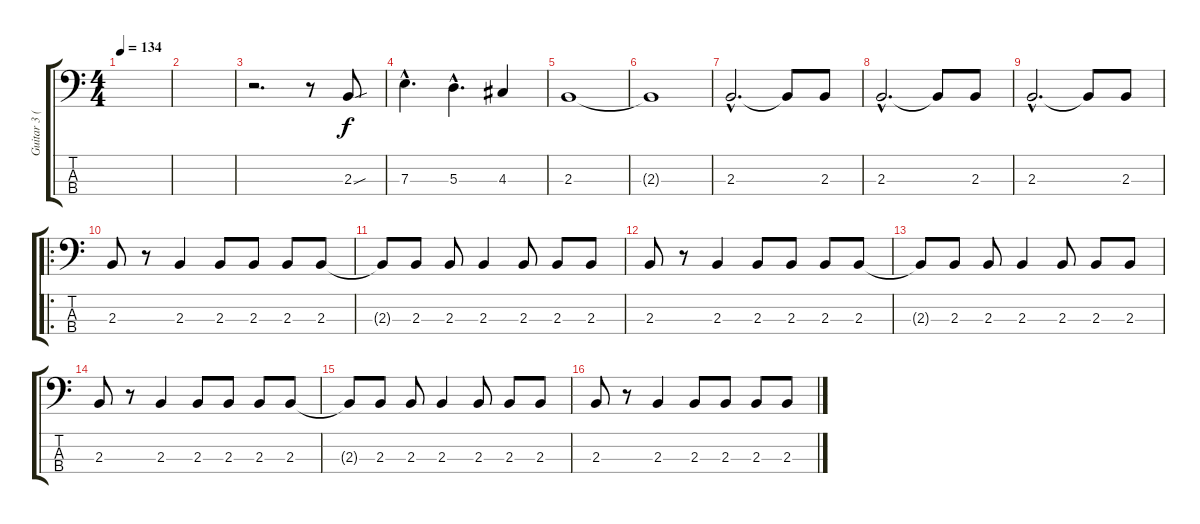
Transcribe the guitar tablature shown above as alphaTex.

\track ("Guitar 3 (bass)" "Guitar 3 (") {instrument electricbassfinger}
\staff {score tabs}
\tuning (G2 D2 A1 E1) {hide}
\ts (4 4)
\tempo 134
\clef f4
\ks c
|
|
r.2{d} r.8 2.3{sou}.8 |
7.3{hac}.4{d} 5.3{hac}.4{d} 4.3.4 |
2.3.1 |
2.3{t}.1 |
2.3{hac}.2{d} 2.3{t}.8 2.3.8 |
2.3{hac}.2{d} 2.3{t}.8 2.3.8 |
2.3{hac}.2{d} 2.3{t}.8 2.3.8 |
\ro
2.3.8 r.8 2.3.4 2.3.8 2.3.8 2.3.8 2.3.8 |
2.3{t}.8 2.3.8 2.3.8 2.3.4 2.3.8 2.3.8 2.3.8 |
2.3.8 r.8 2.3.4 2.3.8 2.3.8 2.3.8 2.3.8 |
2.3{t}.8 2.3.8 2.3.8 2.3.4 2.3.8 2.3.8 2.3.8 |
2.3.8 r.8 2.3.4 2.3.8 2.3.8 2.3.8 2.3.8 |
2.3{t}.8 2.3.8 2.3.8 2.3.4 2.3.8 2.3.8 2.3.8 |
2.3.8 r.8 2.3.4 2.3.8 2.3.8 2.3.8 2.3.8
